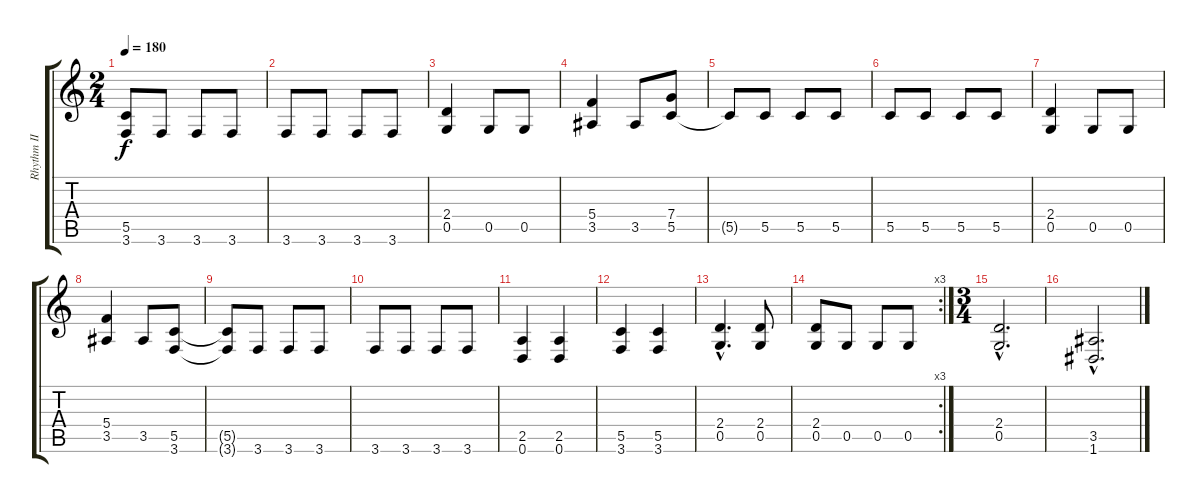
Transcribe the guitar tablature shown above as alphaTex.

\track ("Rhythm II" "Rhythm II") {instrument distortionguitar}
\staff {score tabs}
\tuning (D4 A3 F3 C3 G2 D2) {hide}
\ts (2 4)
\tempo 180
\clef g2
\ks c
(5.5{t} 3.6{t}).8{dy f} 3.6.8 3.6.8 3.6.8 |
3.6.8 3.6.8 3.6.8 3.6.8 |
(2.4 0.5).4 0.5.8 0.5.8 |
(5.4 3.5).4 3.5.8 (7.4 5.5).8 |
5.5{t}.8 5.5.8 5.5.8 5.5.8 |
5.5.8 5.5.8 5.5.8 5.5.8 |
(2.4 0.5).4 0.5.8 0.5.8 |
(5.4 3.5).4 3.5.8 (5.5 3.6).8 |
(5.5{t} 3.6{t}).8 3.6.8 3.6.8 3.6.8 |
3.6.8 3.6.8 3.6.8 3.6.8 |
(2.5 0.6).4 (2.5 0.6).4 |
(5.5 3.6).4 (5.5 3.6).4 |
(2.4{hac} 0.5{hac}).4{d} (2.4 0.5).8 |
\rc 3
(2.4 0.5).8 0.5.8 0.5.8 0.5.8 |
\ts (3 4)
(2.4{hac} 0.5{hac}).2{d} |
(3.5{hac} 1.6{hac}).2{d}
